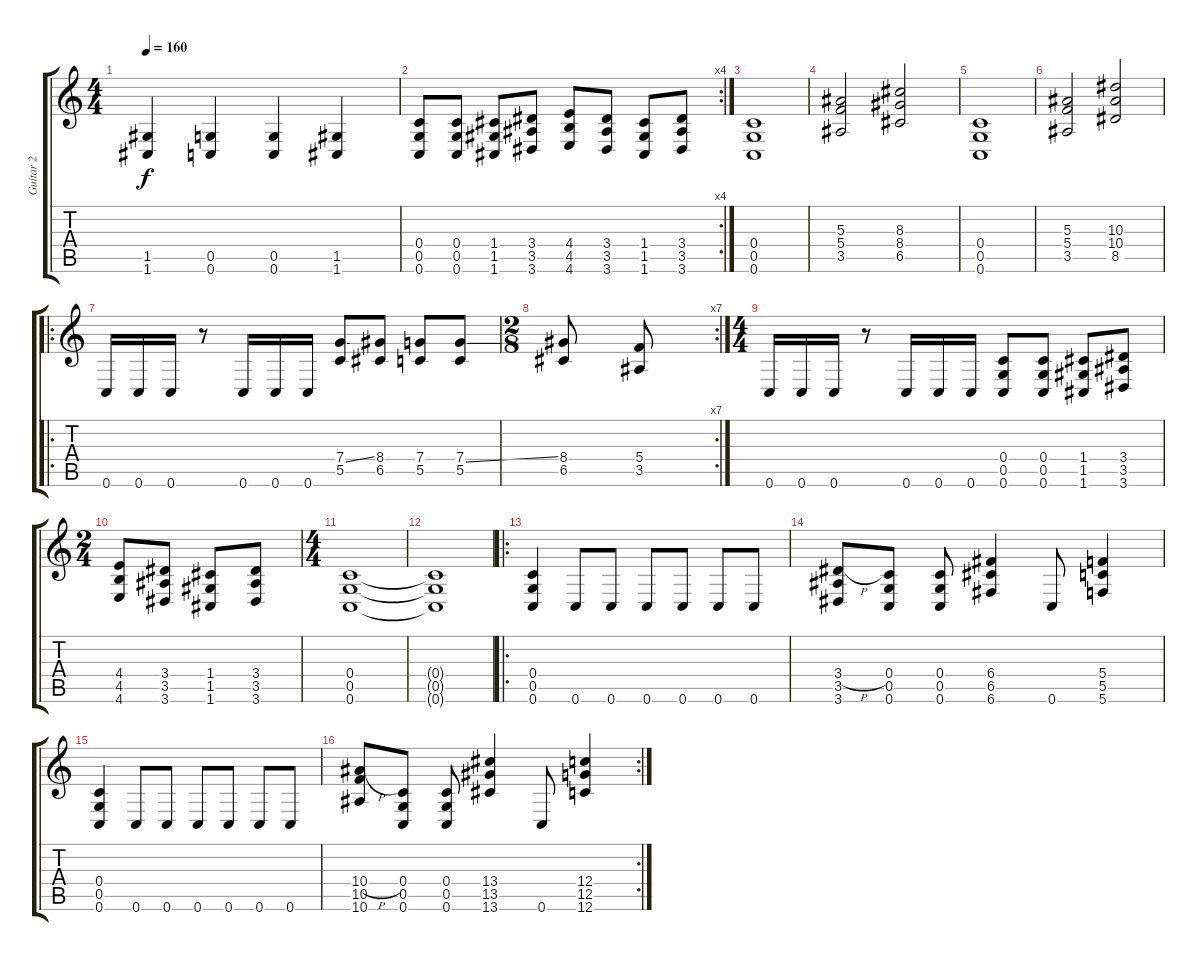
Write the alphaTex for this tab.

\track ("Guitar 2" "Guitar 2") {instrument overdrivenguitar}
\staff {score tabs}
\tuning (D4 A3 F3 C3 G2 C2) {hide}
\ts (4 4)
\tempo 160
\clef g2
\ks c
(1.5 1.6).4{dy f} (0.5 0.6).4 (0.5 0.6).4 (1.5 1.6).4 |
\rc 4
(0.4 0.5 0.6).8 (0.4 0.5 0.6).8 (1.4 1.5 1.6).8 (3.4 3.5 3.6).8 (4.4 4.5 4.6).8 (3.4 3.5 3.6).8 (1.4 1.5 1.6).8 (3.4 3.5 3.6).8 |
(0.4 0.5 0.6).1 |
(5.3 5.4 3.5).2 (8.3 8.4 6.5).2 |
(0.4 0.5 0.6).1 |
(5.3 5.4 3.5).2 (10.3 10.4 8.5).2 |
\ro
0.6.16 0.6.16 0.6.16 r.8 0.6.16 0.6.16 0.6.16 (7.4{ss} 5.5).8 (8.4 6.5).8 (7.4 5.5).8 (7.4{ss} 5.5).8 |
\rc 7
\ts (2 8)
(8.4 6.5).8 (5.4 3.5).8 |
\ts (4 4)
0.6.16 0.6.16 0.6.16 r.8 0.6.16 0.6.16 0.6.16 (0.4 0.5 0.6).8 (0.4 0.5 0.6).8 (1.4 1.5 1.6).8 (3.4 3.5 3.6).8 |
\ts (2 4)
(4.4 4.5 4.6).8 (3.4 3.5 3.6).8 (1.4 1.5 1.6).8 (3.4 3.5 3.6).8 |
\ts (4 4)
(0.4 0.5 0.6).1 |
(0.4{t} 0.5{t} 0.6{t}).1 |
\ro
(0.4 0.5 0.6).4 0.6.8 0.6.8 0.6.8 0.6.8 0.6.8 0.6.8 |
(3.4{h} 3.5 3.6).8 (0.4 0.5 0.6).8 (0.4 0.5 0.6).8 (6.4 6.5 6.6).4 0.6.8 (5.4 5.5 5.6).4 |
(0.4 0.5 0.6).4 0.6.8 0.6.8 0.6.8 0.6.8 0.6.8 0.6.8 |
\rc 2
(10.4{h} 10.5 10.6).8 (0.4 0.5 0.6).8 (0.4 0.5 0.6).8 (13.4 13.5 13.6).4 0.6.8 (12.4 12.5 12.6).4
